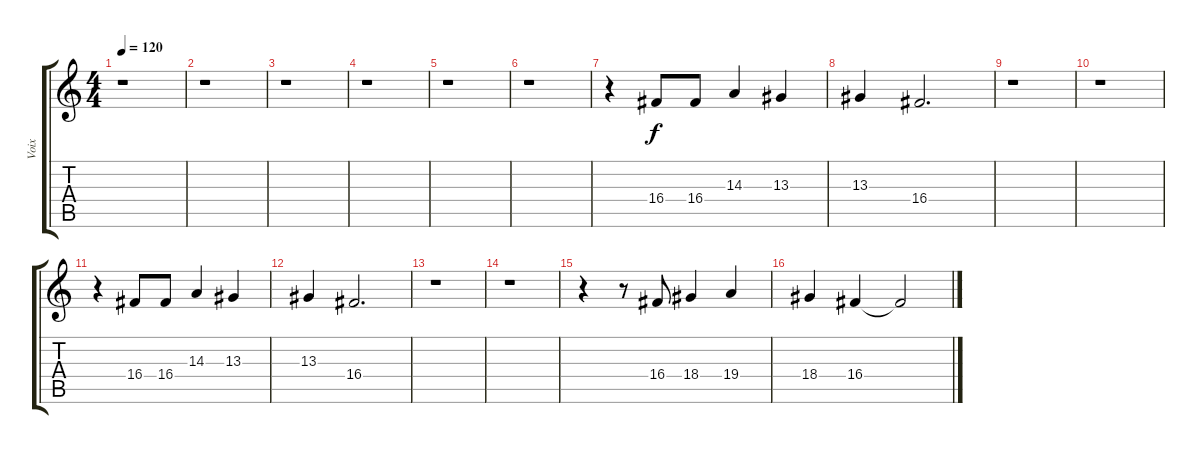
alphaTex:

\track ("Voix" "Voix") {instrument electricpiano1}
\staff {score tabs}
\tuning (E4 B3 G3 D3 A2 E2) {hide}
\ts (4 4)
\tempo 120
\clef g2
\ks c
r.1{dy f} |
r.1 |
r.1 |
r.1 |
r.1 |
r.1 |
r.4 16.4.8 16.4.8 14.3.4 13.3.4 |
13.3.4 16.4.2{d} |
r.1 |
r.1 |
r.4 16.4.8 16.4.8 14.3.4 13.3.4 |
13.3.4 16.4.2{d} |
r.1 |
r.1 |
r.4 r.8 16.4.8 18.4.4 19.4.4 |
18.4.4 16.4.4 16.4{t}.2
